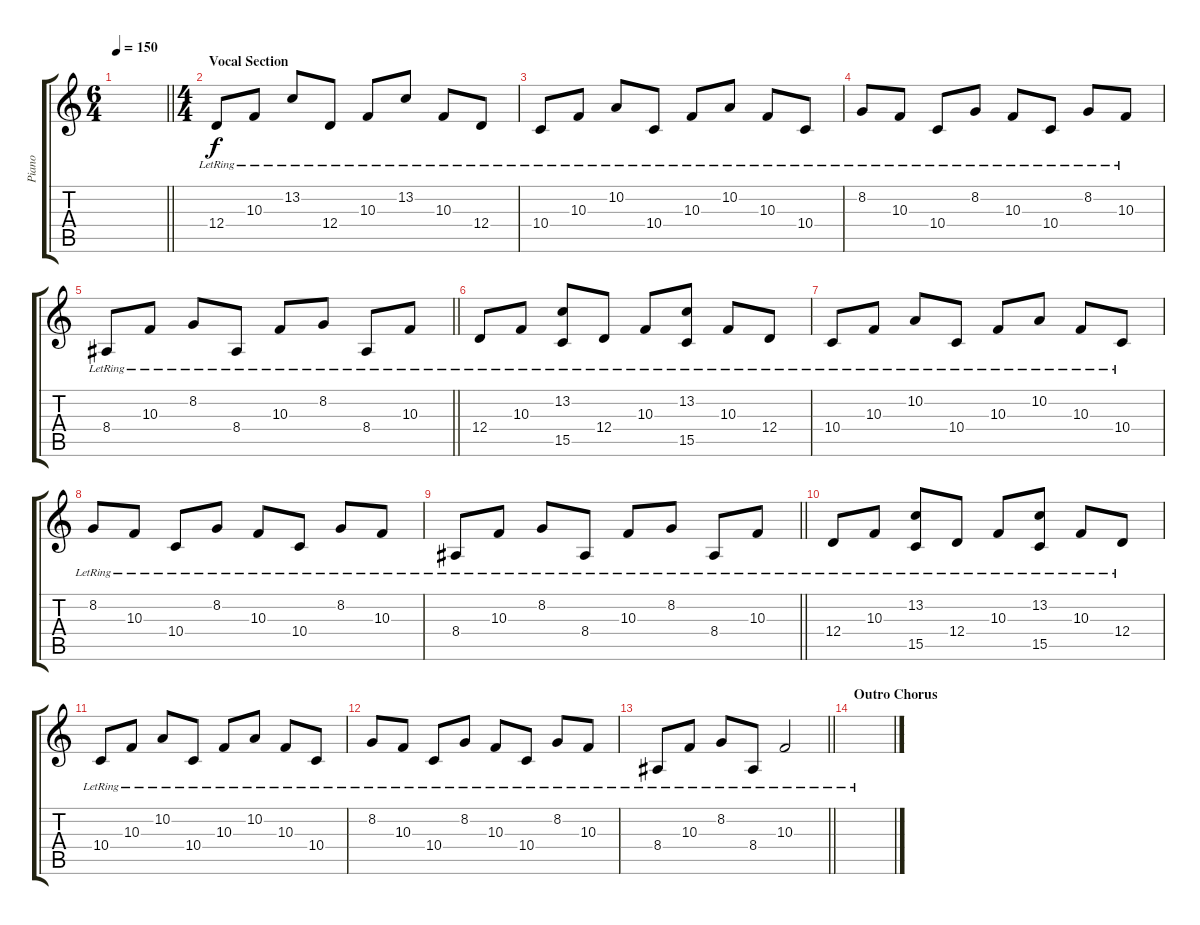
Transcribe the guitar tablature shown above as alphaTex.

\track ("Piano" "Piano") {instrument brightacousticpiano}
\staff {score tabs}
\tuning (E4 B3 G3 D3 A2 D2) {hide}
\ts (6 4)
\tempo 150
\clef g2
\barLineRight lightlight
\ks c
|
\ts (4 4)
\section ("" "Vocal Section")
12.4{lr}.8 10.3{lr}.8 13.2{lr}.8 12.4{lr}.8 10.3{lr}.8 13.2{lr}.8 10.3{lr}.8 12.4{lr}.8 |
10.4{lr}.8 10.3{lr}.8 10.2{lr}.8 10.4{lr}.8 10.3{lr}.8 10.2{lr}.8 10.3{lr}.8 10.4{lr}.8 |
8.2{lr}.8 10.3{lr}.8 10.4{lr}.8 8.2{lr}.8 10.3{lr}.8 10.4{lr}.8 8.2{lr}.8 10.3{lr}.8 |
\barLineRight lightlight
8.4{lr}.8 10.3{lr}.8 8.2{lr}.8 8.4{lr}.8 10.3{lr}.8 8.2{lr}.8 8.4{lr}.8 10.3{lr}.8 |
12.4{lr}.8 10.3{lr}.8 (13.2{lr} 15.5{lr}).8 12.4{lr}.8 10.3{lr}.8 (13.2{lr} 15.5{lr}).8 10.3{lr}.8 12.4{lr}.8 |
10.4{lr}.8 10.3{lr}.8 10.2{lr}.8 10.4{lr}.8 10.3{lr}.8 10.2{lr}.8 10.3{lr}.8 10.4{lr}.8 |
8.2{lr}.8 10.3{lr}.8 10.4{lr}.8 8.2{lr}.8 10.3{lr}.8 10.4{lr}.8 8.2{lr}.8 10.3{lr}.8 |
\barLineRight lightlight
8.4{lr}.8 10.3{lr}.8 8.2{lr}.8 8.4{lr}.8 10.3{lr}.8 8.2{lr}.8 8.4{lr}.8 10.3{lr}.8 |
12.4{lr}.8 10.3{lr}.8 (13.2{lr} 15.5{lr}).8 12.4{lr}.8 10.3{lr}.8 (13.2{lr} 15.5{lr}).8 10.3{lr}.8 12.4{lr}.8 |
10.4{lr}.8 10.3{lr}.8 10.2{lr}.8 10.4{lr}.8 10.3{lr}.8 10.2{lr}.8 10.3{lr}.8 10.4{lr}.8 |
8.2{lr}.8 10.3{lr}.8 10.4{lr}.8 8.2{lr}.8 10.3{lr}.8 10.4{lr}.8 8.2{lr}.8 10.3{lr}.8 |
\barLineRight lightlight
8.4{lr}.8 10.3{lr}.8 8.2{lr}.8 8.4{lr}.8 10.3{lr}.2 |
\section ("" "Outro Chorus")
